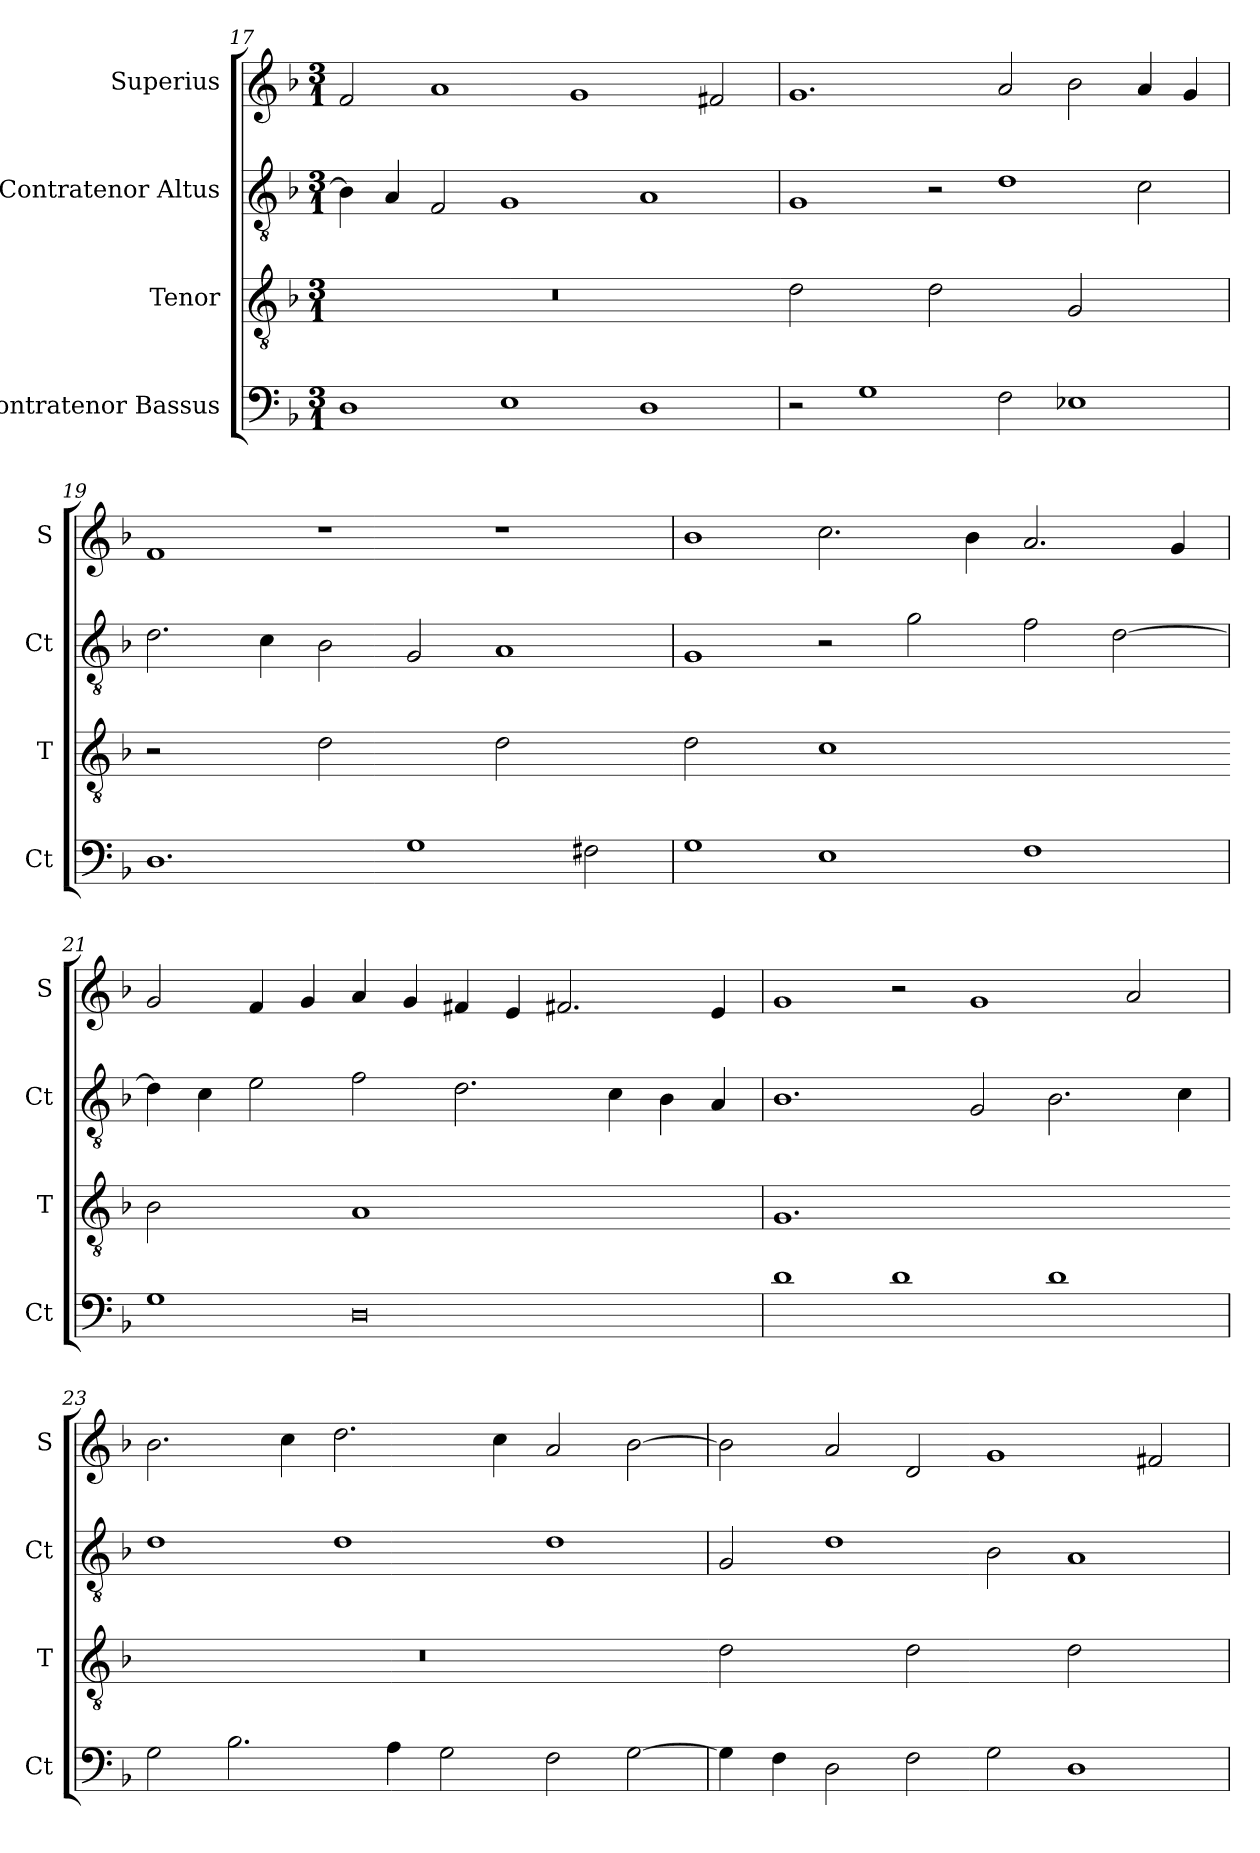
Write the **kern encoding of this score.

**kern	**kern	**kern	**kern
*part4	*part3	*part2	*part1
*staff4	*staff3	*staff2	*staff1
*I"Contratenor Bassus	*I"Tenor	*I"Contratenor Altus	*I"Superius
*I'Ct	*I'T	*I'Ct	*I'S
*clefF4	*clefGv2	*clefGv2	*clefG2
*k[b-]	*k[b-]	*k[b-]	*k[b-]
*M3/1	*M3/1	*M3/1	*M3/1
=17	=17	=17	=17
!	!LO:N:vis=1.	!	!
1D	0.r	4B-\]	2f/
.	.	4A/	.
.	.	2F/	1a
1E	.	1G	.
.	.	.	1g
1D	.	1A	.
.	.	.	2f#X/
=18	=18-	=18	=18
!	!LO:N:vis=2	!	!
2r	1d	1G	1.g
1G	.	.	.
!	!LO:N:vis=2	!	!
.	1d	2r	.
2F\	.	1d	2a/
!	!LO:N:vis=2	!	!
1E-X	1G	.	2b-\
.	.	2c\	4a/
.	.	.	4g/
=19	=19	=19	=19
!	!LO:N:vis=2	!	!
1.D	1r	2.d\	1f
.	.	4c\	.
!	!LO:N:vis=2	!	!
.	1d	2B-\	1r
1G	.	2G/	.
!	!LO:N:vis=2	!	!
.	1d	1A	1r
2F#X\	.	.	.
=20	=20-	=20	=20
!	!LO:N:vis=2	!	!
1G	1d	1G	1b-
!	!LO:N:vis=1	!	!
1E	0c	2r	2.cc\
.	.	2g\	.
.	.	.	4b-\
1F	.	2f\	2.a/
.	.	[2d\	.
.	.	.	4g/
=21	=21-	=21	=21
!	!LO:N:vis=2	!	!
1G	1B-	4d\]	2g/
.	.	4c\	.
.	.	2e\	4f/
.	.	.	4g/
!	!LO:N:vis=1	!	!
0D	0A	2f\	4a/
.	.	.	4g/
.	.	2.d\	4f#X/
.	.	.	4e/
.	.	.	2.f#X/
.	.	4c\	.
.	.	4B-\	.
.	.	4A/	4e/
=22	=22	=22	=22
!	!LO:N:vis=1.	!	!
1d	0.G	1.B-	1g
1d	.	.	2r
.	.	2G/	1g
1d	.	2.B-\	.
.	.	.	2a/
.	.	4c\	.
=23	=23-	=23	=23
!	!LO:N:vis=1.	!	!
2G\	0.r	1d	2.b-\
2.B-\	.	.	.
.	.	.	4cc\
.	.	1d	2.dd\
4A\	.	.	.
2G\	.	.	.
.	.	.	4cc\
2F\	.	1d	2a/
[2G\	.	.	[2b-\
=24	=24-	=24	=24
!	!LO:N:vis=2	!	!
4G\]	1d	2G/	2b-\]
4F\	.	.	.
2D\	.	1d	2a/
!	!LO:N:vis=2	!	!
2F\	1d	.	2d/
2G\	.	2B-\	1g
!	!LO:N:vis=2	!	!
1D	1d	1A	.
.	.	.	2f#X/
=	=	=	=
*-	*-	*-	*-
